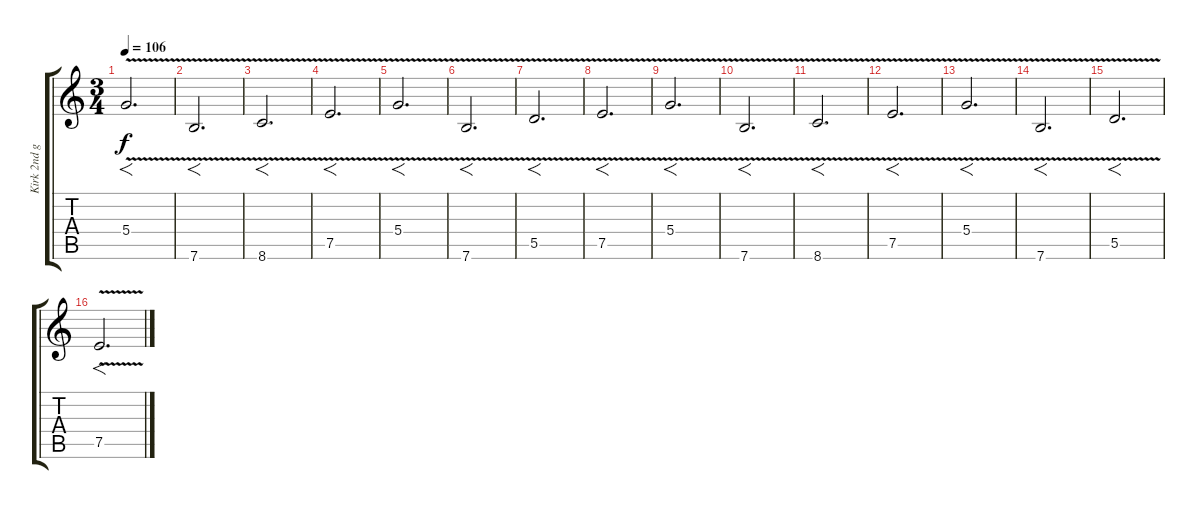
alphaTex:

\track ("Kirk 2nd guitar" "Kirk 2nd g") {instrument distortionguitar}
\staff {score tabs}
\tuning (E4 B3 G3 D3 A2 E2) {hide}
\ts (3 4)
\tempo 106
\clef g2
\ks c
5.4{v}.2{f d dy f} |
7.6{v}.2{f d} |
8.6{v}.2{f d} |
7.5{v}.2{f d} |
5.4{v}.2{f d} |
7.6{v}.2{f d} |
5.5{v}.2{f d} |
7.5{v}.2{f d} |
5.4{v}.2{f d} |
7.6{v}.2{f d} |
8.6{v}.2{f d} |
7.5{v}.2{f d} |
5.4{v}.2{f d} |
7.6{v}.2{f d} |
5.5{v}.2{f d} |
7.5{v}.2{f d}
